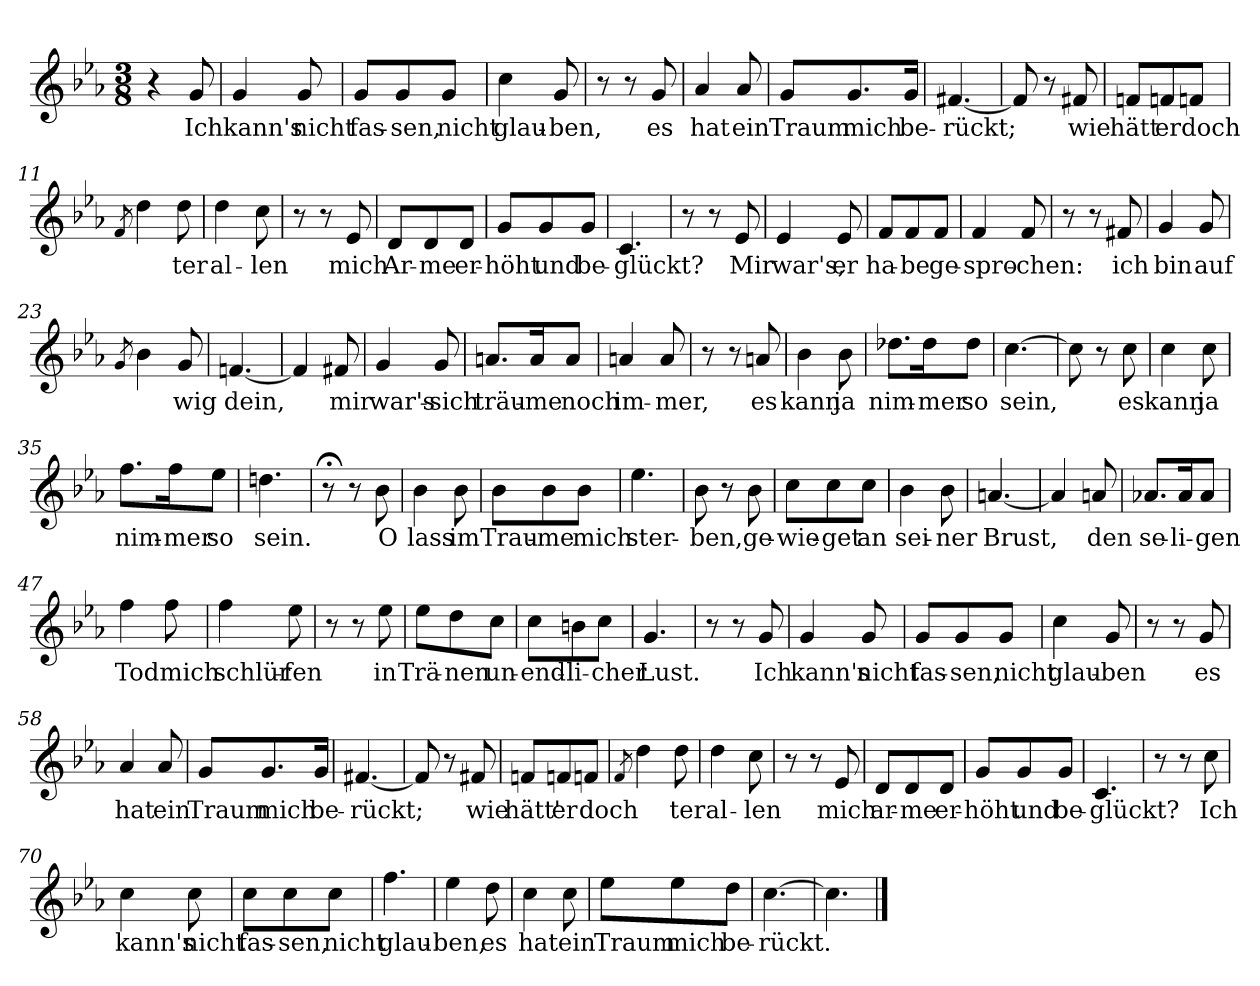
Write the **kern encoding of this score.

**kern	**text
*part1	*part1
*staff1	*staff1
*clefG2	*
*k[b-e-a-]	*
*M3/8	*
=1	=1
4r	.
!	!LO:LY:b
8g/	Ich
=2	=2
!	!LO:LY:b
4g/	kann's
!	!LO:LY:b
8g/	nicht
=3	=3
!	!LO:LY:b
8g/L	fas-
!	!LO:LY:b
8g/	-sen,
!	!LO:LY:b
8g/J	nicht
=4	=4
!	!LO:LY:b
4cc\	glau-
!	!LO:LY:b
8g/	-ben,
=5	=5
8r	.
8r	.
!	!LO:LY:b
8g/	es
=6	=6
!	!LO:LY:b
4a-/	hat
!	!LO:LY:b
8a-/	ein
=7	=7
!	!LO:LY:b
8g/L	Traum
!	!LO:LY:b
8.g/	mich
!	!LO:LY:b
16g/Jk	be-
=8	=8
!	!LO:LY:b
[4.f#X/	-rückt;
=9	=9
8f#/]	.
8r	.
!	!LO:LY:b
8f#X/	wie
!!LO:LB:g=z
=10	=10
!	!LO:LY:b
8fn/L	hätt
!	!LO:LY:b
8fn/	er
!	!LO:LY:b
8fn/J	doch
=11	=11
8qf/	.
4dd\	.
!	!LO:LY:b
8dd\	-ter
=12	=12
!	!LO:LY:b
4dd\	al-
!	!LO:LY:b
8cc\	-len
=13	=13
8r	.
8r	.
!	!LO:LY:b
8e-/	mich
=14	=14
!	!LO:LY:b
8d/L	Ar-
!	!LO:LY:b
8d/	-me
!	!LO:LY:b
8d/J	er-
=15	=15
!	!LO:LY:b
8g/L	-höht
!	!LO:LY:b
8g/	und
!	!LO:LY:b
8g/J	be-
=16	=16
!	!LO:LY:b
4.c/	-glückt?
=17	=17
8r	.
8r	.
!	!LO:LY:b
8e-/	Mir
=18	=18
!	!LO:LY:b
4e-/	war's,
!	!LO:LY:b
8e-/	er
=19	=19
!	!LO:LY:b
8f/L	ha-
!	!LO:LY:b
8f/	-be
!	!LO:LY:b
8f/J	ge-
!!LO:LB:g=z
=20	=20
!	!LO:LY:b
4f/	-spro-
!	!LO:LY:b
8f/	-chen:
=21	=21
8r	.
8r	.
!	!LO:LY:b
8f#X/	ich
=22	=22
!	!LO:LY:b
4g/	bin
!	!LO:LY:b
8g/	auf
=23	=23
8qg/	.
4b-\	.
!	!LO:LY:b
8g/	-wig
=24	=24
!	!LO:LY:b
[4.fn/	dein,
=25	=25
4fn/]	.
!	!LO:LY:b
8f#X/	mir
=26	=26
!	!LO:LY:b
4g/	war's-
!	!LO:LY:b
8g/	-sich
=27	=27
!	!LO:LY:b
8.an/L	träu-
!	!LO:LY:b
16a/K	-me
!	!LO:LY:b
8a/J	noch
=28	=28
!	!LO:LY:b
4an/	im-
!	!LO:LY:b
8a/	-mer,
=29	=29
8r	.
8r	.
!	!LO:LY:b
8an/	es
=30	=30
!	!LO:LY:b
4b-\	kann
!	!LO:LY:b
8b-\	ja
!!LO:LB:g=z
=31	=31
!	!LO:LY:b
8.dd-X\L	nim-
!	!LO:LY:b
16dd-\K	-mer
!	!LO:LY:b
8dd-\J	so
=32	=32
!	!LO:LY:b
[4.cc\	sein,
=33	=33
8cc\]	.
8r	.
!	!LO:LY:b
8cc\	es
=34	=34
!	!LO:LY:b
4cc\	kann
!	!LO:LY:b
8cc\	ja
=35	=35
!	!LO:LY:b
8.ff\L	nim-
!	!LO:LY:b
16ff\K	-mer
!	!LO:LY:b
8ee-\J	so
=36	=36
!	!LO:LY:b
4.ddn\	sein.
=37	=37
8r;<	.
8r	.
!	!LO:LY:b
8b-\	O
=38	=38
!	!LO:LY:b
4b-\	lass
!	!LO:LY:b
8b-\	im
=39	=39
!	!LO:LY:b
8b-\L	Trau-
!	!LO:LY:b
8b-\	-me
!	!LO:LY:b
8b-\J	mich
=40	=40
!	!LO:LY:b
4.ee-\	ster-
=41	=41
!	!LO:LY:b
8b-\	-ben,
8r	.
!	!LO:LY:b
8b-\	ge-
!!LO:LB:g=z
=42	=42
!	!LO:LY:b
8cc\L	-wie-
!	!LO:LY:b
8cc\	-get
!	!LO:LY:b
8cc\J	an
=43	=43
!	!LO:LY:b
4b-\	sei-
!	!LO:LY:b
8b-\	-ner
=44	=44
!	!LO:LY:b
[4.an/	Brust,
=45	=45
4a/]	.
!	!LO:LY:b
8an/	den
=46	=46
!	!LO:LY:b
8.a-X/L	se-
!	!LO:LY:b
16a-/K	-li-
!	!LO:LY:b
8a-/J	-gen
=47	=47
!	!LO:LY:b
4ff\	Tod
!	!LO:LY:b
8ff\	mich
=48	=48
!	!LO:LY:b
4ff\	schlür-
!	!LO:LY:b
8ee-\	-fen
=49	=49
8r	.
8r	.
!	!LO:LY:b
8ee-\	in
=50	=50
!	!LO:LY:b
8ee-\L	Trä-
!	!LO:LY:b
8dd\	-nen
!	!LO:LY:b
8cc\J	un-
=51	=51
!	!LO:LY:b
8cc\L	-end-
!	!LO:LY:b
8bn\	-li-
!	!LO:LY:b
8cc\J	-cher
=52	=52
!	!LO:LY:b
4.g/	Lust.
!!LO:LB:g=z
=53	=53
8r	.
8r	.
!	!LO:LY:b
8g/	Ich
=54	=54
!	!LO:LY:b
4g/	kann's
!	!LO:LY:b
8g/	nicht
=55	=55
!	!LO:LY:b
8g/L	fas-
!	!LO:LY:b
8g/	-sen,
!	!LO:LY:b
8g/J	nicht
=56	=56
!	!LO:LY:b
4cc\	glau-
!	!LO:LY:b
8g/	-ben
=57	=57
8r	.
8r	.
!	!LO:LY:b
8g/	es
=58	=58
!	!LO:LY:b
4a-/	hat
!	!LO:LY:b
8a-/	ein
=59	=59
!	!LO:LY:b
8g/L	Traum
!	!LO:LY:b
8.g/	mich
!	!LO:LY:b
16g/Jk	be-
=60	=60
!	!LO:LY:b
[4.f#X/	-rückt;
=61	=61
8f#/]	.
8r	.
!	!LO:LY:b
8f#X/	wie
!!LO:LB:g=z
=62	=62
!	!LO:LY:b
8fn/L	hätt'
!	!LO:LY:b
8fn/	er
!	!LO:LY:b
8fn/J	doch
=63	=63
8qf/	.
4dd\	.
!	!LO:LY:b
8dd\	-ter
=64	=64
!	!LO:LY:b
4dd\	al-
!	!LO:LY:b
8cc\	-len
=65	=65
8r	.
8r	.
!	!LO:LY:b
8e-/	mich
=66	=66
!	!LO:LY:b
8d/L	ar-
!	!LO:LY:b
8d/	-me
!	!LO:LY:b
8d/J	er-
=67	=67
!	!LO:LY:b
8g/L	-höht
!	!LO:LY:b
8g/	und
!	!LO:LY:b
8g/J	be-
=68	=68
!	!LO:LY:b
4.c/	-glückt?
=69	=69
8r	.
8r	.
!	!LO:LY:b
8cc\	Ich
=70	=70
!	!LO:LY:b
4cc\	kann's
!	!LO:LY:b
8cc\	nicht
=71	=71
!	!LO:LY:b
8cc\L	fas-
!	!LO:LY:b
8cc\	-sen,
!	!LO:LY:b
8cc\J	nicht
!!LO:LB:g=z
=72	=72
!	!LO:LY:b
4.ff\	glau-
=73	=73
!	!LO:LY:b
4ee-\	-ben,
!	!LO:LY:b
8dd\	es
=74	=74
!	!LO:LY:b
4cc\	hat
!	!LO:LY:b
8cc\	ein
=75	=75
!	!LO:LY:b
8ee-\L	Traum
!	!LO:LY:b
8ee-\	mich
!	!LO:LY:b
8dd\J	be-
=76	=76
!	!LO:LY:b
[4.cc\	-rückt.
=77	=77
4.cc\]	.
==	==
*-	*-
